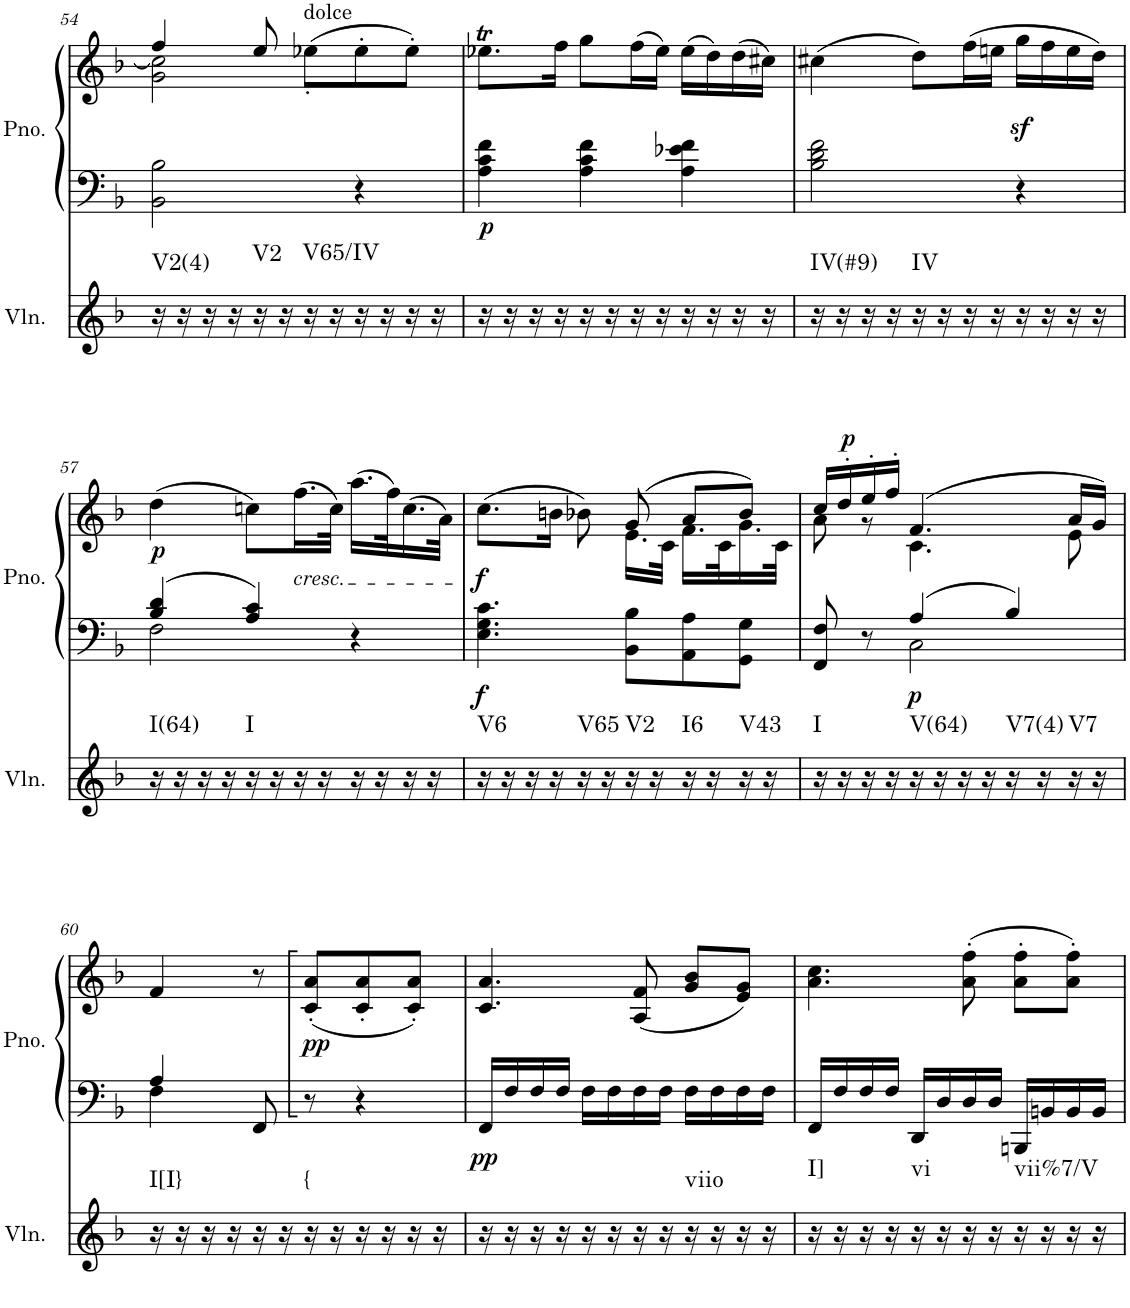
**kern	**harte	**kern	**kern	**dynam
*part2	*part2	*part1	*part1	*part1
*staff3	*	*staff2	*staff1	*staff1/2
*I"Violin	*	*I"Piano, Piano right	*	*
*I'Vln.	*	*I'Pno.	*	*
!!LO:PB:g=z
*clefG2	*	*clefF4	*clefG2	*
*k[b-]	*	*k[b-]	*k[b-]	*
*M3/4	*	*M3/4	*M3/4	*
=54	=54	=54	=54	=54
*	*	*	*^	*
!	!LO:H:kt=V2(4)	!	!	!	!
16r	N	2BB-\ 2B-\	4ff/	2g\ 2cc\]	.
16r	.	.	.	.	.
16r	.	.	.	.	.
16r	.	.	.	.	.
!	!LO:H:kt=V2	!	!	!	!
16r	N	.	8ee/	.	.
16r	.	.	.	.	.
!	!LO:H:kt=V65/IV	!	!LO:TX:a:t=dolce	!	!
16r	N	.	(8ee-X'\L	.	.
16r	.	.	.	.	.
16r	.	4r	8ee-'\	4ryy	.
16r	.	.	.	.	.
16r	.	.	8ee-'\J)	.	.
16r	.	.	.	.	.
*	*	*	*v	*v	*
=55	=55	=55	=55	=55
!	!	!	!	!LO:DY:b=2
16r	.	4A\ 4c\ 4f\	8.ee-XT\L	p
16r	.	.	.	.
16r	.	.	.	.
16r	.	.	16ff\Jk	.
16r	.	4A\ 4c\ 4f\	8gg\L	.
16r	.	.	.	.
16r	.	.	(16ff\L	.
16r	.	.	16ee-\JJ)	.
16r	.	4A\ 4e-X\ 4f\	(16ee-\LL	.
16r	.	.	16dd\)	.
16r	.	.	(16dd\	.
16r	.	.	16cc#X\JJ)	.
=56	=56	=56	=56	=56
!	!LO:H:kt=IV(#9)	!	!	!
16r	N	2B-\ 2d\ 2f\	(4cc#X\	.
16r	.	.	.	.
16r	.	.	.	.
16r	.	.	.	.
!	!LO:H:kt=IV	!	!	!
16r	N	.	8dd\L)	.
16r	.	.	.	.
16r	.	.	(16ff\L	.
16r	.	.	16een\JJ	.
16r	.	4r	16ggz<\LL	.
16r	.	.	16ff\	.
16r	.	.	16ee\	.
16r	.	.	16dd\JJ)	.
!!LO:LB:g=z
=57	=57	=57	=57	=57
*	*	*^	*	*
!	!LO:H:kt=I(64)	!	!	!	!LO:DY:b
16r	N	4B-/ 4d/	2F\	(4dd\	p
16r	.	.	.	.	.
16r	.	.	.	.	.
16r	.	.	.	.	.
!	!LO:H:kt=I	!	!	!	!
16r	N	4A/ 4c/	.	8ccn\L)	.
16r	.	.	.	.	.
!	!	!	!	!LO:TX:b:i:t=cresc.	!
16r	.	.	.	(16.ff\L	.
16r	.	.	.	.	.
.	.	.	.	32cc\JJk)	.
16r	.	4r	4ryy	(16.aa\LL	.
16r	.	.	.	.	.
.	.	.	.	32ff\K)	.
16r	.	.	.	(16.cc\	.
16r	.	.	.	.	.
.	.	.	.	32a\JJk)	.
*	*	*v	*v	*	*
=58	=58	=58	=58	=58
*	*	*	*^	*
!	!	!	!	!	!LO:DY:b=2
!	!LO:H:kt=V6	!	!	!	!LO:DY:n=1:b
16r	N	4.E\ 4.G\ 4.c\	(8.cc\L	4.ryy	f f
16r	.	.	.	.	.
16r	.	.	.	.	.
16r	.	.	16bn\Jk	.	.
!	!LO:H:kt=V65	!	!	!	!
16r	N	.	8b-X\)	.	.
16r	.	.	.	.	.
!	!LO:H:kt=V2	!	!	!	!
16r	N	8BB-\ 8B-\L	(8g/	16.e\LL	.
16r	.	.	.	.	.
.	.	.	.	32c\JJk	.
!	!LO:H:kt=I6	!	!	!	!
16r	N	8AA\ 8A\	8a/L	16.f\LL	.
16r	.	.	.	.	.
.	.	.	.	32c\K	.
!	!LO:H:kt=V43	!	!	!	!
16r	N	8GG\ 8G\J	8b-/J)	16.g\	.
16r	.	.	.	.	.
.	.	.	.	32c\JJk	.
=59	=59	=59	=59	=59	=59
*	*	*^	*	*	*
!	!LO:H:kt=I	!	!	!	!	!
16r	N	8FF/ 8F/	4ryy	16cc/LL	8a\	.
!	!	!	!	!	!	!LO:DY:a
16r	.	.	.	16dd'/	.	p
16r	.	8r	.	16ee'/	8r	.
16r	.	.	.	16ff'/JJ	.	.
!	!LO:H:kt=V(64)	!	!	!	!	!LO:DY:b=2
16r	N	4A/	2C\	(4.f/	4.c\	p
16r	.	.	.	.	.	.
16r	.	.	.	.	.	.
16r	.	.	.	.	.	.
!	!LO:H:kt=V7(4)	!	!	!	!	!
16r	N	4B-/	.	.	.	.
16r	.	.	.	.	.	.
!	!LO:H:kt=V7	!	!	!	!	!
16r	N	.	.	16a/LL	8e\	.
16r	.	.	.	16g/JJ)	.	.
*	*	*	*	*v	*v	*
!!LO:LB:g=z
=60	=60	=60	=60	=60	=60
!	!LO:H:kt=I[I}	!	!	!	!
16r	N	4A/	4F\	4f/	.
16r	.	.	.	.	.
16r	.	.	.	.	.
16r	.	.	.	.	.
16r	.	8FF/	2ryy	8r	.
16r	.	.	.	.	.
!	!LO:H:kt={	!	!	!	!LO:DY:b
16r	N	8r	.	(8c/:' 8a/:'L	pp
16r	.	.	.	.	.
16r	.	4r	.	8c/' 8a/'	.
16r	.	.	.	.	.
16r	.	.	.	8c/' 8a/'J)	.
16r	.	.	.	.	.
*	*	*v	*v	*	*
=61	=61	=61	=61	=61
!	!	!	!	!LO:DY:b=2
16r	.	16FF/LL	4.c/ 4.a/	pp
16r	.	16F/	.	.
16r	.	16F/	.	.
16r	.	16F/JJ	.	.
16r	.	16F\LL	.	.
16r	.	16F\	.	.
16r	.	16F\	(8A/ 8f/	.
16r	.	16F\JJ	.	.
!	!LO:H:kt=viio	!	!	!
16r	N	16F\LL	8g/ 8b-/L	.
16r	.	16F\	.	.
16r	.	16F\	8e/ 8g/J)	.
16r	.	16F\JJ	.	.
=62	=62	=62	=62	=62
!	!LO:H:kt=I]	!	!	!
16r	N	16FF/LL	4.a\ 4.cc\	.
16r	.	16F/	.	.
16r	.	16F/	.	.
16r	.	16F/JJ	.	.
!	!LO:H:kt=vi	!	!	!
16r	N	16DD/LL	.	.
16r	.	16D/	.	.
16r	.	16D/	(8a\' 8ff\'	.
16r	.	16D/JJ	.	.
!	!LO:H:kt=vii%7/V	!	!	!
16r	N	16BBBn/LL	8a\' 8ff\'L	.
16r	.	16BBn/	.	.
16r	.	16BB/	8a\' 8ff\'J)	.
16r	.	16BB/JJ	.	.
=	=	=	=	=
*-	*-	*-	*-	*-
